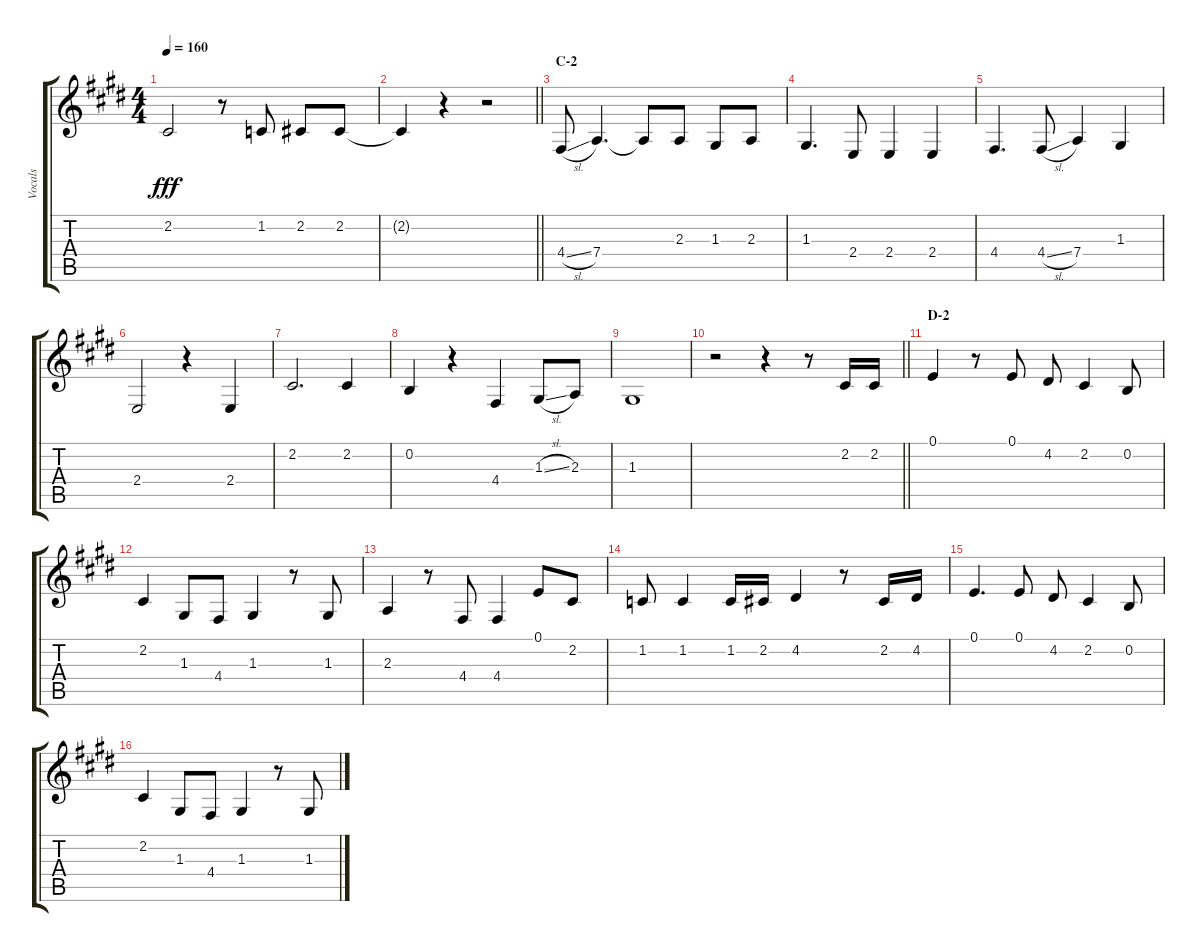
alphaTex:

\track ("Vocals" "Vocals") {instrument voiceoohs}
\staff {score tabs}
\tuning (E4 B3 G3 D3 A2 E2) {hide}
\ts (4 4)
\tempo 160
\clef g2
\ks e
2.2.2{dy fff} r.8 1.2.8 2.2.8 2.2.8 |
\barLineRight lightlight
2.2{t}.4 r.4 r.2 |
\section ("" "C-2")
4.4{sl}.8 7.4.4{d} 7.4{t}.8 2.3.8 1.3.8 2.3.8 |
1.3.4{d} 2.4.8 2.4.4 2.4.4 |
4.4.4{d} 4.4{sl}.8 7.4.4 1.3.4 |
2.4.2 r.4 2.4.4 |
2.2.2{d} 2.2.4 |
0.2.4 r.4 4.4.4 1.3{sl}.8 2.3.8 |
1.3.1 |
\barLineRight lightlight
r.2 r.4 r.8 2.2.16 2.2.16 |
\section ("" "D-2")
0.1.4 r.8 0.1.8 4.2.8 2.2.4 0.2.8 |
2.2.4 1.3.8 4.4.8 1.3.4 r.8 1.3.8 |
2.3.4 r.8 4.4.8 4.4.4 0.1.8 2.2.8 |
1.2.8 1.2.4 1.2.16 2.2.16 4.2.4 r.8 2.2.16 4.2.16 |
0.1.4{d} 0.1.8 4.2.8 2.2.4 0.2.8 |
2.2.4 1.3.8 4.4.8 1.3.4 r.8 1.3.8
